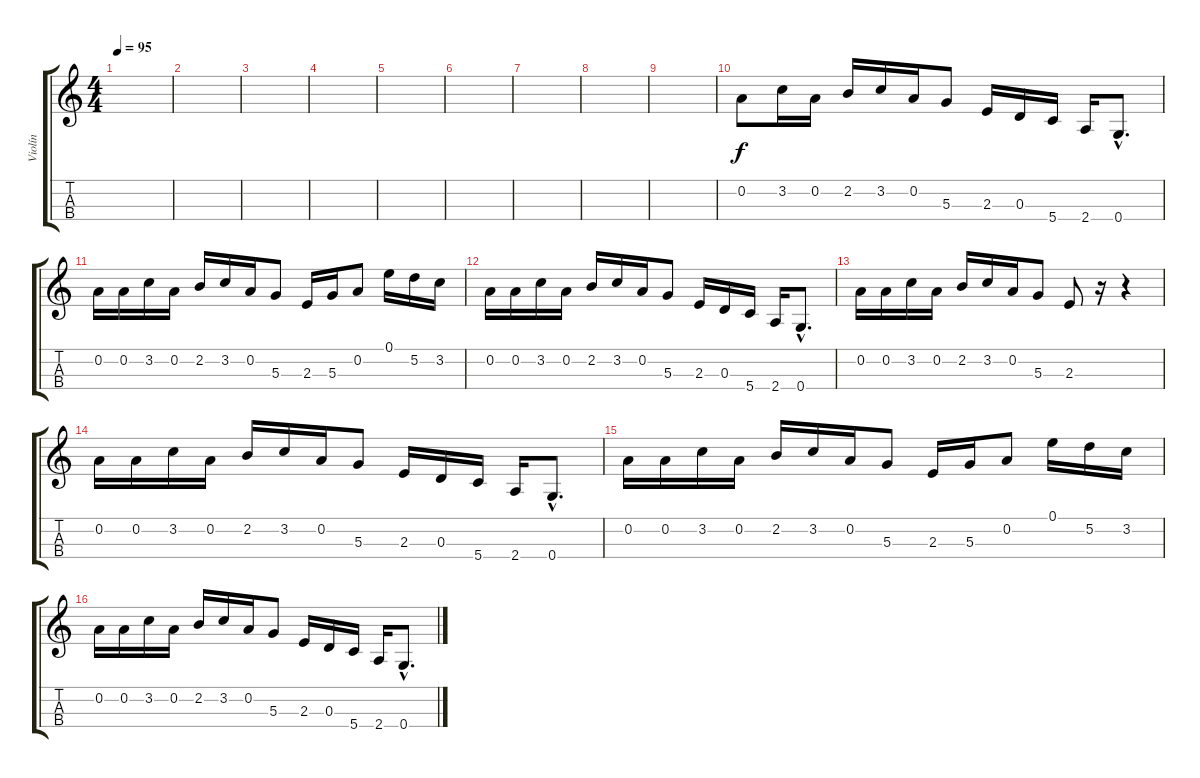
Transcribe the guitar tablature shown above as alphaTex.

\track ("Violín" "Violín") {instrument violin}
\staff {score tabs}
\tuning (E5 A4 D4 G3) {hide}
\ts (4 4)
\tempo 95
\clef g2
\ks c
|
|
|
|
|
|
|
|
|
0.2.8 3.2.16 0.2.16 2.2.16 3.2.16 0.2.16 5.3.8 2.3.16 0.3.16 5.4.16 2.4.16 0.4{hac}.8{d} |
0.2.16 0.2.16 3.2.16 0.2.16 2.2.16 3.2.16 0.2.16 5.3.8 2.3.16 5.3.16 0.2.8 0.1.16 5.2.16 3.2.16 |
0.2.16 0.2.16 3.2.16 0.2.16 2.2.16 3.2.16 0.2.16 5.3.8 2.3.16 0.3.16 5.4.16 2.4.16 0.4{hac}.8{d} |
0.2.16 0.2.16 3.2.16 0.2.16 2.2.16 3.2.16 0.2.16 5.3.8 2.3.8 r.16 r.4 |
0.2.16 0.2.16 3.2.16 0.2.16 2.2.16 3.2.16 0.2.16 5.3.8 2.3.16 0.3.16 5.4.16 2.4.16 0.4{hac}.8{d} |
0.2.16 0.2.16 3.2.16 0.2.16 2.2.16 3.2.16 0.2.16 5.3.8 2.3.16 5.3.16 0.2.8 0.1.16 5.2.16 3.2.16 |
0.2.16 0.2.16 3.2.16 0.2.16 2.2.16 3.2.16 0.2.16 5.3.8 2.3.16 0.3.16 5.4.16 2.4.16 0.4{hac}.8{d}
